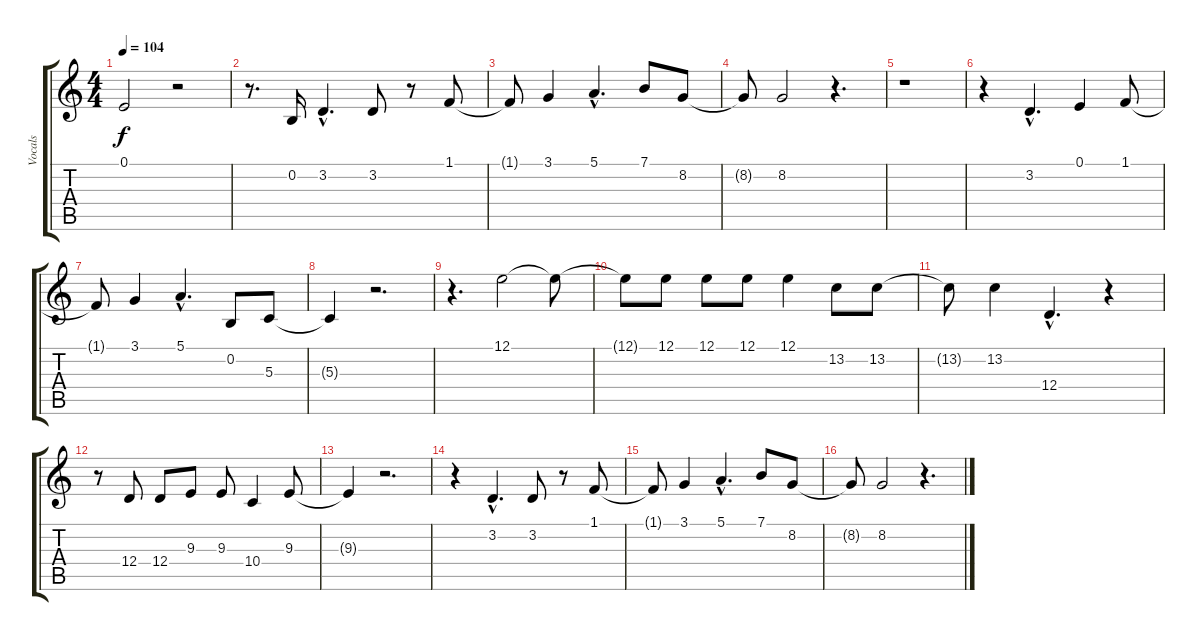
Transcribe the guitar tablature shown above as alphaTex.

\track ("Vocals" "Vocals") {instrument englishhorn}
\staff {score tabs}
\tuning (E4 B3 G3 D3 A2 E2) {hide}
\ts (4 4)
\tempo 104
\clef g2
\ks c
0.1.2{dy f} r.2 |
r.8{d} 0.2.16 3.2{hac}.4{d} 3.2.8 r.8 1.1.8 |
1.1{t}.8 3.1.4 5.1{hac}.4{d} 7.1.8 8.2.8 |
8.2{t}.8 8.2.2 r.4{d} |
r.1 |
r.4 3.2{hac}.4{d} 0.1.4 1.1.8 |
1.1{t}.8 3.1.4 5.1{hac}.4{d} 0.2.8 5.3.8 |
5.3{t}.4 r.2{d} |
r.4{d} 12.1.2 12.1{t}.8 |
12.1{t}.8 12.1.8 12.1.8 12.1.8 12.1.4 13.2.8 13.2.8 |
13.2{t}.8 13.2.4 12.4{hac}.4{d} r.4 |
r.8 12.4.8 12.4.8 9.3.8 9.3.8 10.4.4 9.3.8 |
9.3{t}.4 r.2{d} |
r.4 3.2{hac}.4{d} 3.2.8 r.8 1.1.8 |
1.1{t}.8 3.1.4 5.1{hac}.4{d} 7.1.8 8.2.8 |
8.2{t}.8 8.2.2 r.4{d}
